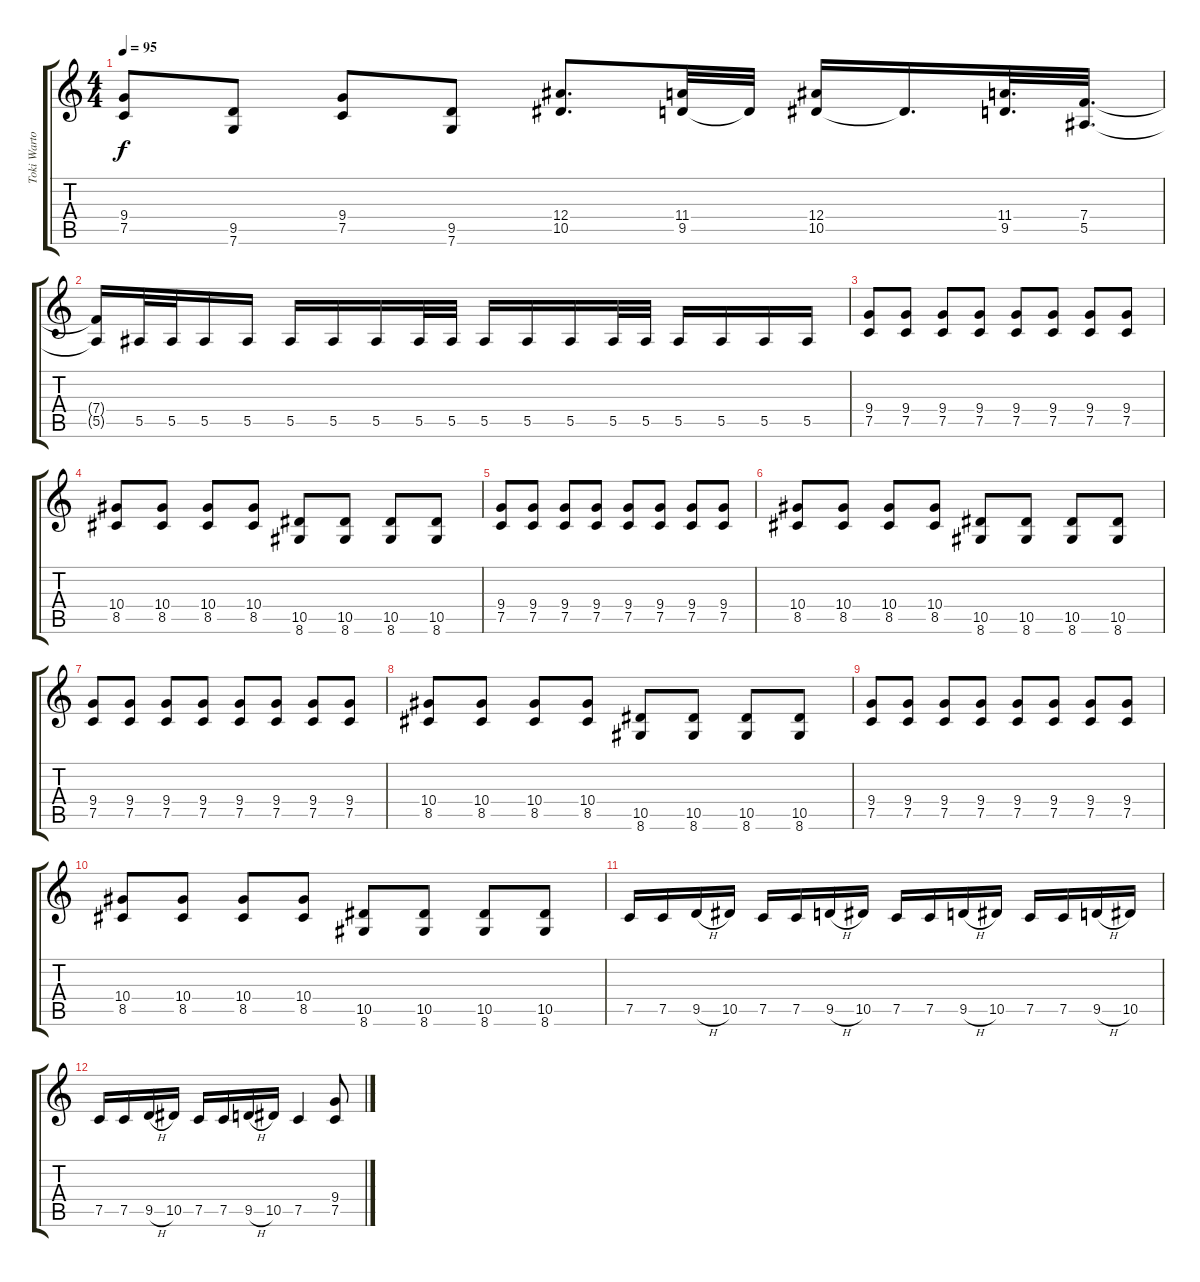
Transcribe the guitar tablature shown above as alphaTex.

\track ("Toki Wartooth" "Toki Warto") {instrument distortionguitar}
\staff {score tabs}
\tuning (C4 G3 Eb3 Bb2 F2 C2) {hide}
\ts (4 4)
\tempo 95
\clef g2
\ks c
(9.4 7.5).8{dy f} (9.5 7.6).8 (9.4 7.5).8 (9.5 7.6).8 (12.4 10.5).8{d} (11.4 9.5).32 9.5{t}.32 (12.4 10.5).16 10.5{t}.16{d} (11.4 9.5).32{d} (7.4 5.5).32{d} |
(7.4{t} 5.5{t}).16 5.5.32 5.5.32 5.5.16 5.5.16 5.5.16 5.5.16 5.5.16 5.5.32 5.5.32 5.5.16 5.5.16 5.5.16 5.5.32 5.5.32 5.5.16 5.5.16 5.5.16 5.5.16 |
(9.4 7.5).8 (9.4 7.5).8 (9.4 7.5).8 (9.4 7.5).8 (9.4 7.5).8 (9.4 7.5).8 (9.4 7.5).8 (9.4 7.5).8 |
(10.4 8.5).8 (10.4 8.5).8 (10.4 8.5).8 (10.4 8.5).8 (10.5 8.6).8 (10.5 8.6).8 (10.5 8.6).8 (10.5 8.6).8 |
(9.4 7.5).8 (9.4 7.5).8 (9.4 7.5).8 (9.4 7.5).8 (9.4 7.5).8 (9.4 7.5).8 (9.4 7.5).8 (9.4 7.5).8 |
(10.4 8.5).8 (10.4 8.5).8 (10.4 8.5).8 (10.4 8.5).8 (10.5 8.6).8 (10.5 8.6).8 (10.5 8.6).8 (10.5 8.6).8 |
(9.4 7.5).8 (9.4 7.5).8 (9.4 7.5).8 (9.4 7.5).8 (9.4 7.5).8 (9.4 7.5).8 (9.4 7.5).8 (9.4 7.5).8 |
(10.4 8.5).8 (10.4 8.5).8 (10.4 8.5).8 (10.4 8.5).8 (10.5 8.6).8 (10.5 8.6).8 (10.5 8.6).8 (10.5 8.6).8 |
(9.4 7.5).8 (9.4 7.5).8 (9.4 7.5).8 (9.4 7.5).8 (9.4 7.5).8 (9.4 7.5).8 (9.4 7.5).8 (9.4 7.5).8 |
(10.4 8.5).8 (10.4 8.5).8 (10.4 8.5).8 (10.4 8.5).8 (10.5 8.6).8 (10.5 8.6).8 (10.5 8.6).8 (10.5 8.6).8 |
7.5.16 7.5.16 9.5{h}.16 10.5.16 7.5.16 7.5.16 9.5{h}.16 10.5.16 7.5.16 7.5.16 9.5{h}.16 10.5.16 7.5.16 7.5.16 9.5{h}.16 10.5.16 |
7.5.16 7.5.16 9.5{h}.16 10.5.16 7.5.16 7.5.16 9.5{h}.16 10.5.16 7.5.4 (9.4 7.5).8
